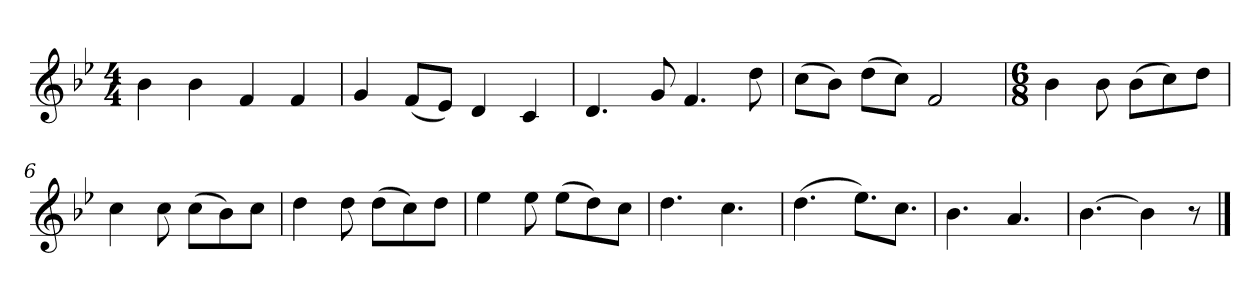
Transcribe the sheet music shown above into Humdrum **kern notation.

**kern
*part1
*staff1
*k[b-e-]
*M4/4
*MM120
=1
4b-
4b-
4f
4f
=2
4g
(8fL
8e-J)
4d
4c
=3
4.d
8g
4.f
8dd
=4
(8ccL
8b-J)
(8ddL
8ccJ)
2f
=5
*M6/8
4b-
8b-
(8b-L
8cc)
8ddJ
=6
4cc
8cc
(8ccL
8b-)
8ccJ
=7
4dd
8dd
(8ddL
8cc)
8ddJ
=8
4ee-
8ee-
(8ee-L
8dd)
8ccJ
=9
4.dd
4.cc
=10
(4.dd
8.ee-L)
8.ccJ
=11
4.b-
4.a
=12
[4.b-
4b-]
8r
==
*-
